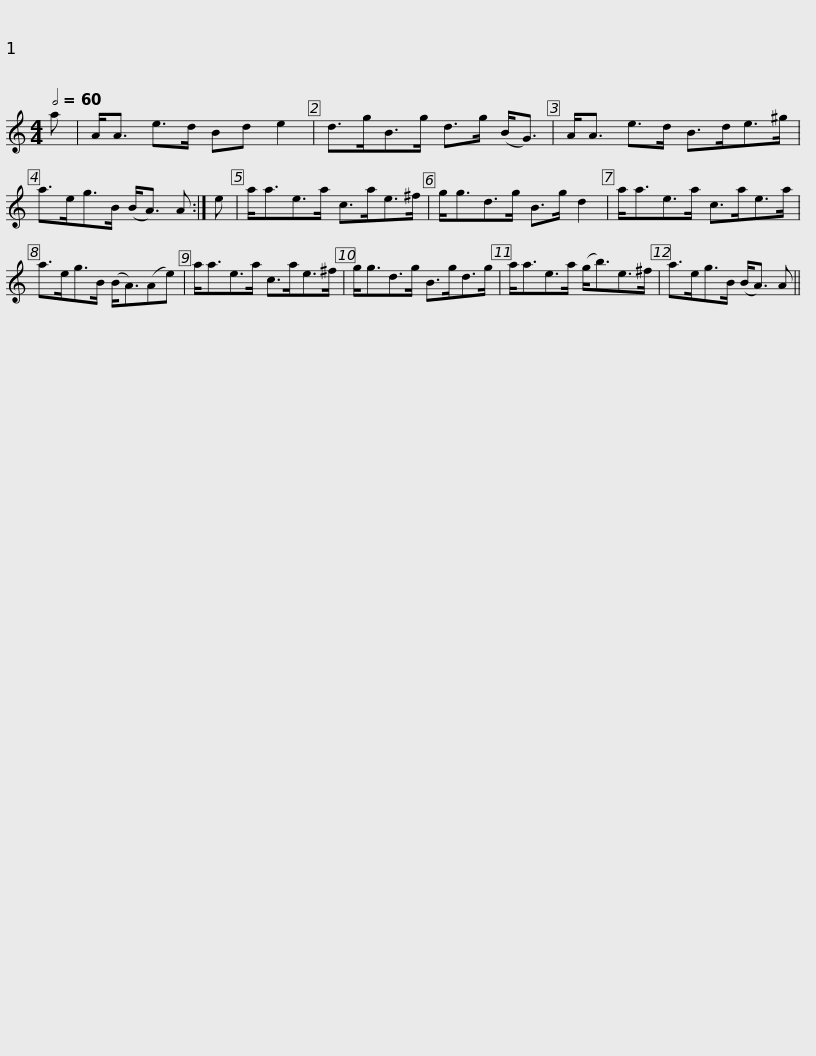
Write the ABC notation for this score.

X:1
L:1/8
Q:1/2=60
M:4/4
I:linebreak $
K:C
V:1 treble
V:1
 a | A<A e>d Bd e2 | d>gB>g d>g (B<G) | A<A e>d B>de>^g | a>eg>B (B<A) A :| %5
 e |$ a<ae>a c>ae>^f | g<gd>g B>g d2 | a<ae>a c>ae>a | a>eg>B (B<A)(Ae) |$ %10
 a<ae>a c>ae>^f | g<gd>g B>gd>g | a<ae>a (g<b)e>^f | a>eg>B (B<A) A || %14
